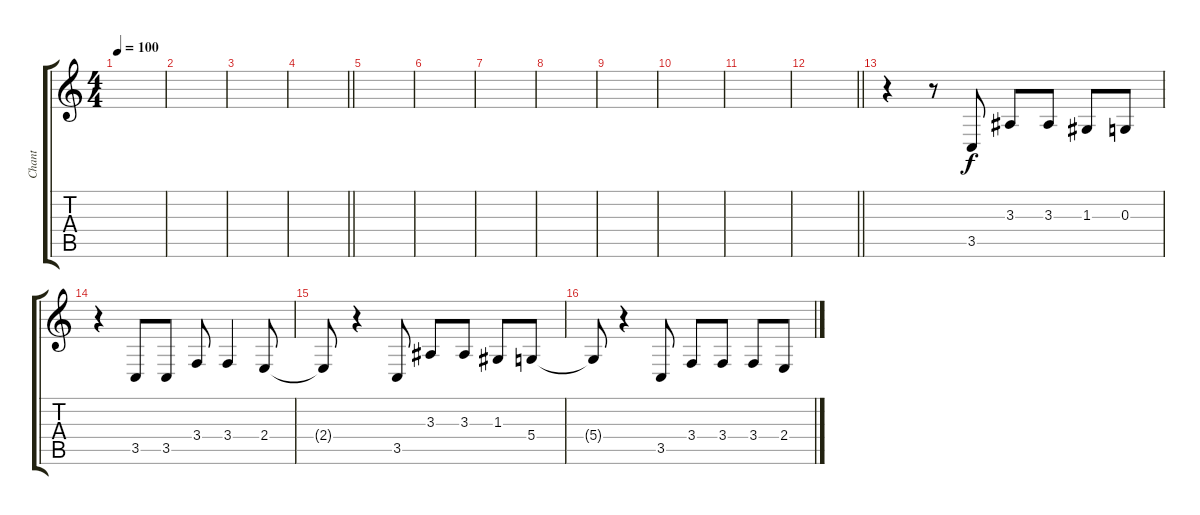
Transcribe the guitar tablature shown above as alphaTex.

\track ("Chant" "Chant") {instrument shakuhachi}
\staff {score tabs}
\tuning (E4 B3 G3 D3 A2 E2) {hide}
\ts (4 4)
\tempo 100
\clef g2
\ks c
|
|
|
\barLineRight lightlight
|
|
|
|
|
|
|
|
\barLineRight lightlight
|
r.4 r.8 3.5.8 3.3.8 3.3.8 1.3.8 0.3.8 |
r.4 3.5.8 3.5.8 3.4.8 3.4.4 2.4.8 |
2.4{t}.8 r.4 3.5.8 3.3.8 3.3.8 1.3.8 5.4.8 |
5.4{t}.8 r.4 3.5.8 3.4.8 3.4.8 3.4.8 2.4.8
